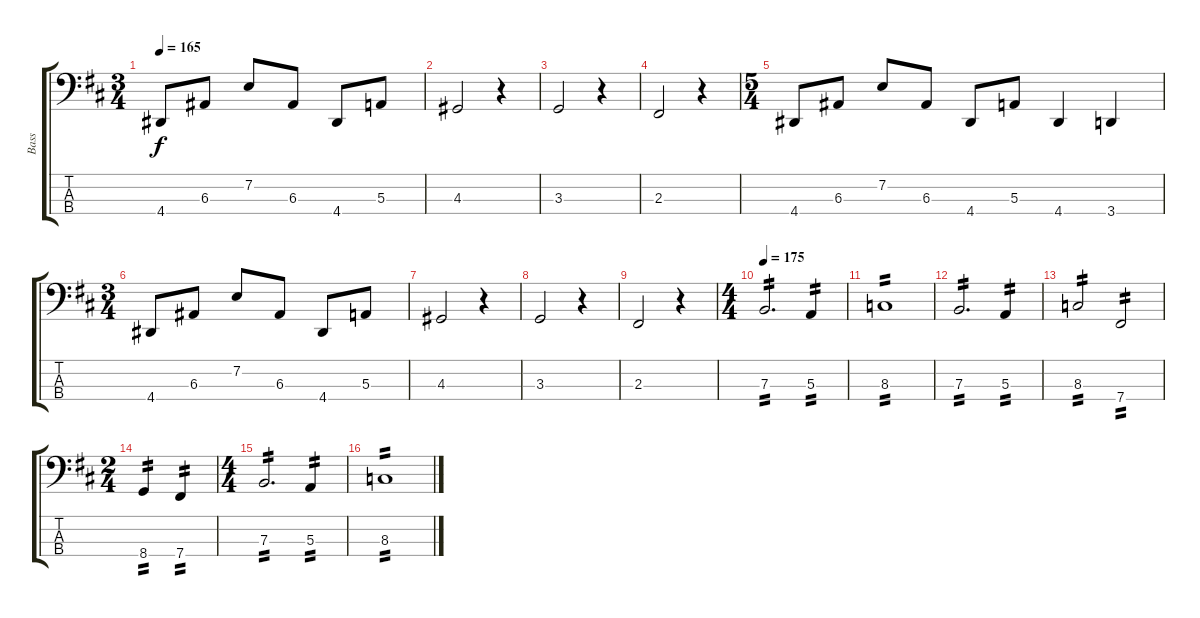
\track ("Bass" "Bass") {instrument electricbasspick}
\staff {score tabs}
\tuning (D2 A1 E1 B0) {hide}
\ts (3 4)
\tempo 165
\clef f4
\ks bminor
4.4.8{dy f} 6.3.8 7.2.8 6.3.8 4.4.8 5.3.8 |
4.3.2 r.4 |
3.3.2 r.4 |
2.3.2 r.4 |
\ts (5 4)
4.4.8 6.3.8 7.2.8 6.3.8 4.4.8 5.3.8 4.4.4 3.4.4 |
\ts (3 4)
4.4.8 6.3.8 7.2.8 6.3.8 4.4.8 5.3.8 |
4.3.2 r.4 |
3.3.2 r.4 |
2.3.2 r.4 |
\ts (4 4)
\tempo 175
7.3.2{d tp 2} 5.3.4{tp 2} |
8.3.1{tp 2} |
7.3.2{d tp 2} 5.3.4{tp 2} |
8.3.2{tp 2} 7.4.2{tp 2} |
\ts (2 4)
8.4.4{tp 2} 7.4.4{tp 2} |
\ts (4 4)
7.3.2{d tp 2} 5.3.4{tp 2} |
8.3.1{tp 2}
